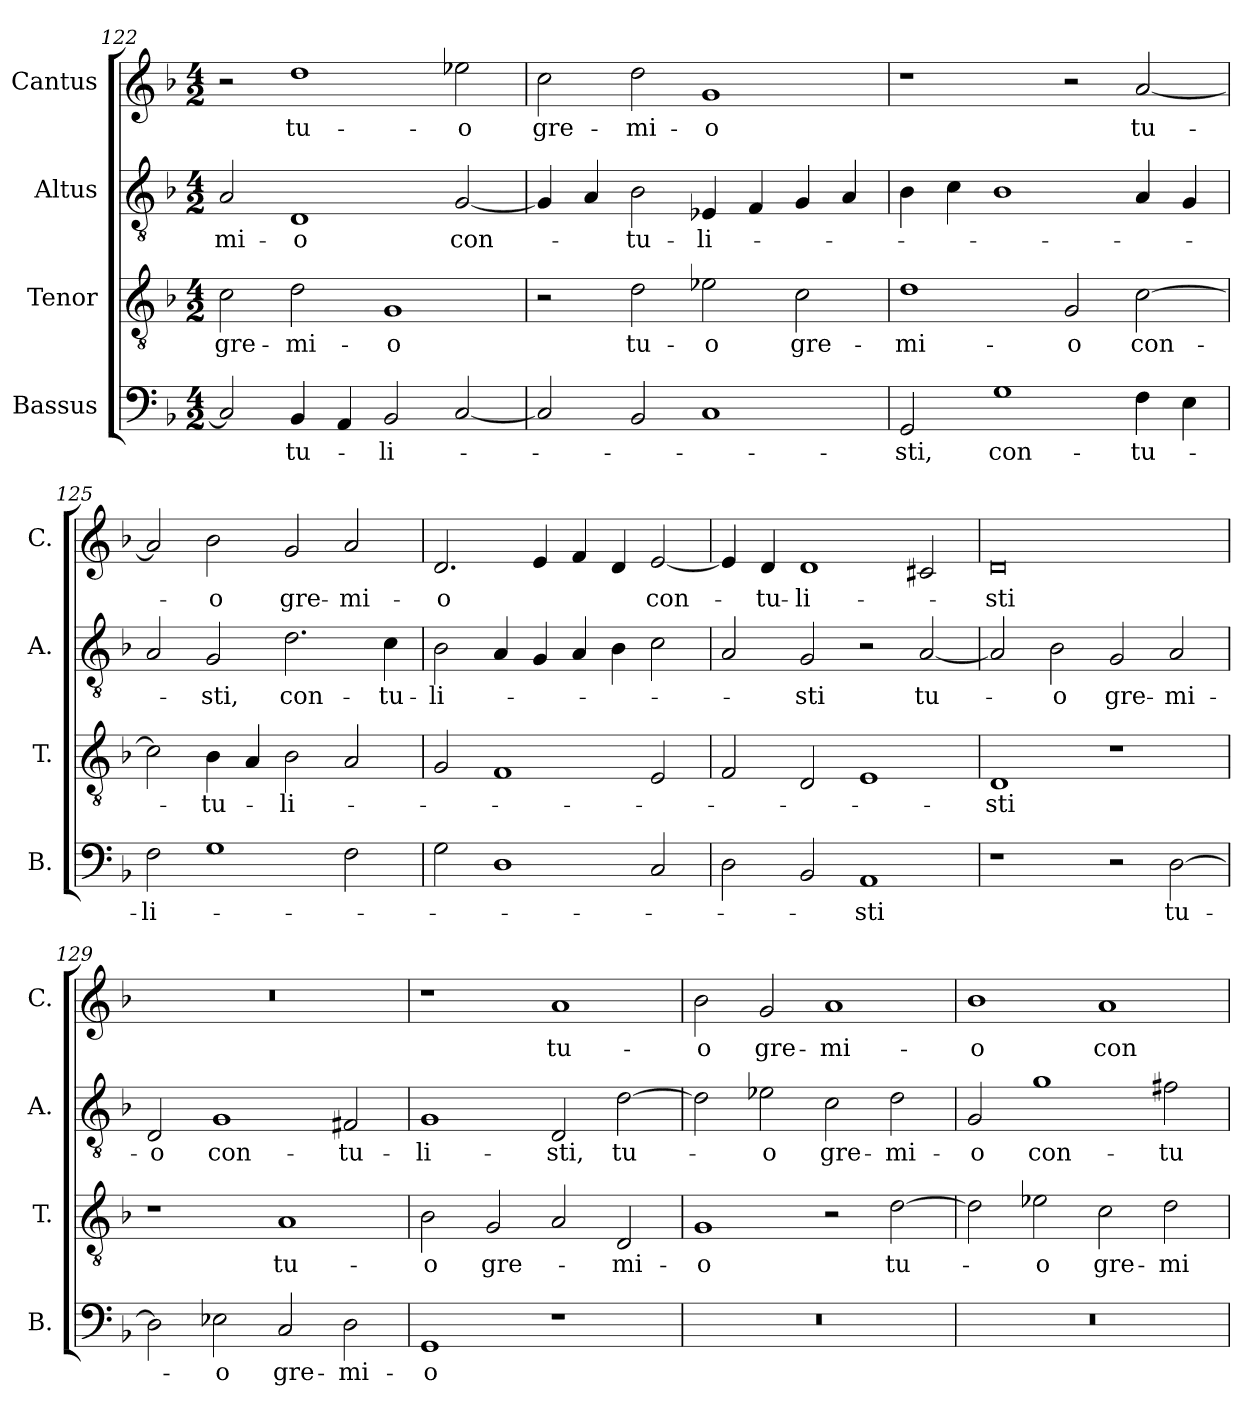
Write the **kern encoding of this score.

**kern	**text	**kern	**text	**kern	**text	**kern	**text
*part4	*part4	*part3	*part3	*part2	*part2	*part1	*part1
*staff4	*staff4	*staff3	*staff3	*staff2	*staff2	*staff1	*staff1
*I"Bassus	*	*I"Tenor	*	*I"Altus	*	*I"Cantus	*
*I'B.	*	*I'T.	*	*I'A.	*	*I'C.	*
*clefF4	*	*clefGv2	*	*clefGv2	*	*clefG2	*
*k[b-]	*	*k[b-]	*	*k[b-]	*	*k[b-]	*
*M4/2	*	*M4/2	*	*M4/2	*	*M4/2	*
=122	=122	=122	=122	=122	=122	=122	=122
!	!	!	!LO:LY:b	!	!LO:LY:b	!	!
2C/]	.	2c\	gre-	2A/	-mi-	2r	.
!	!LO:LY:b	!	!LO:LY:b	!	!LO:LY:b	!	!LO:LY:b
4BB-/	-tu-	2d\	-mi-	1D	-o	1dd	tu-
4AA/	.	.	.	.	.	.	.
!	!LO:LY:b	!	!LO:LY:b	!	!	!	!
2BB-/	-li-	1G	-o	.	.	.	.
!	!	!	!	!	!LO:LY:b	!	!LO:LY:b
[2C/	.	.	.	[2G/	con-	2ee-X\	-o
!!LO:PB:g=z
=123	=123	=123	=123	=123	=123	=123	=123
!	!	!	!	!	!	!	!LO:LY:b
2C/]	.	2r	.	4G/]	.	2cc\	gre-
.	.	.	.	4A/	.	.	.
!	!	!	!LO:LY:b	!	!LO:LY:b	!	!LO:LY:b
2BB-/	.	2d\	tu-	2B-\	-tu-	2dd\	-mi-
!	!	!	!LO:LY:b	!	!LO:LY:b	!	!LO:LY:b
1C	.	2e-X\	-o	4E-X/	-li-	1g	-o
.	.	.	.	4F/	.	.	.
!	!	!	!LO:LY:b	!	!	!	!
.	.	2c\	gre-	4G/	.	.	.
.	.	.	.	4A/	.	.	.
=124	=124	=124	=124	=124	=124	=124	=124
!	!LO:LY:b	!	!LO:LY:b	!	!	!	!
2GG/	-sti,	1d	-mi-	4B-\	.	1r	.
.	.	.	.	4c\	.	.	.
!	!LO:LY:b	!	!	!	!	!	!
1G	con-	.	.	1B-	.	.	.
!	!	!	!LO:LY:b	!	!	!	!
.	.	2G/	-o	.	.	2r	.
!	!LO:LY:b	!	!LO:LY:b	!	!	!	!LO:LY:b
4F\	-tu-	[2c\	con-	4A/	.	[2a/	tu-
4E\	.	.	.	4G/	.	.	.
=125	=125	=125	=125	=125	=125	=125	=125
!	!LO:LY:b	!	!	!	!	!	!
2F\	-li-	2c\]	.	2A/	.	2a/]	.
!	!	!	!LO:LY:b	!	!LO:LY:b	!	!LO:LY:b
1G	.	4B-\	-tu-	2G/	-sti,	2b-\	-o
.	.	4A/	.	.	.	.	.
!	!	!	!LO:LY:b	!	!LO:LY:b	!	!LO:LY:b
.	.	2B-\	-li-	2.d\	con-	2g/	gre-
!	!	!	!	!	!	!	!LO:LY:b
2F\	.	2A/	.	.	.	2a/	-mi-
!	!	!	!	!	!LO:LY:b	!	!
.	.	.	.	4c\	-tu-	.	.
=126	=126	=126	=126	=126	=126	=126	=126
!	!	!	!	!	!LO:LY:b	!	!LO:LY:b
2G\	.	2G/	.	2B-\	-li-	2.d/	-o
1D	.	1F	.	4A/	.	.	.
.	.	.	.	4G/	.	4e/	.
.	.	.	.	4A/	.	4f/	.
.	.	.	.	4B-\	.	4d/	.
!	!	!	!	!	!	!	!LO:LY:b
2C/	.	2E/	.	2c\	.	[2e/	con-
!!LO:LB:g=z
=127	=127	=127	=127	=127	=127	=127	=127
2D\	.	2F/	.	2A/	.	4e/]	.
!	!	!	!	!	!	!	!LO:LY:b
.	.	.	.	.	.	4d/	-tu-
!	!	!	!	!	!LO:LY:b	!	!LO:LY:b
2BB-/	.	2D/	.	2G/	-sti	1d	-li-
!	!LO:LY:b	!	!	!	!	!	!
1AA	-sti	1E	.	2r	.	.	.
!	!	!	!	!	!LO:LY:b	!	!
.	.	.	.	[2A/	tu-	2c#X/	.
=128	=128	=128	=128	=128	=128	=128	=128
!	!	!	!LO:LY:b	!	!	!	!LO:LY:b
1r	.	1D	-sti	2A/]	.	0d	-sti
!	!	!	!	!	!LO:LY:b	!	!
.	.	.	.	2B-\	-o	.	.
!	!	!	!	!	!LO:LY:b	!	!
2r	.	1r	.	2G/	gre-	.	.
!	!LO:LY:b	!	!	!	!LO:LY:b	!	!
[2D\	tu-	.	.	2A/	-mi-	.	.
=129	=129	=129	=129	=129	=129	=129	=129
!	!	!	!	!	!LO:LY:b	!	!
2D\]	.	1r	.	2D/	-o	0r	.
!	!LO:LY:b	!	!	!	!LO:LY:b	!	!
2E-X\	-o	.	.	1G	con-	.	.
!	!LO:LY:b	!	!LO:LY:b	!	!	!	!
2C/	gre-	1A	tu-	.	.	.	.
!	!LO:LY:b	!	!	!	!LO:LY:b	!	!
2D\	-mi-	.	.	2F#X/	-tu-	.	.
=130	=130	=130	=130	=130	=130	=130	=130
!	!LO:LY:b	!	!LO:LY:b	!	!LO:LY:b	!	!
1GG	-o	2B-\	-o	1G	-li-	1r	.
!	!	!	!LO:LY:b	!	!	!	!
.	.	2G/	gre-	.	.	.	.
!	!	!	!	!	!LO:LY:b	!	!LO:LY:b
1r	.	2A/	.	2D/	-sti,	1a	tu-
!	!	!	!LO:LY:b	!	!LO:LY:b	!	!
.	.	2D/	-mi-	[2d\	tu-	.	.
=131	=131	=131	=131	=131	=131	=131	=131
!	!	!	!LO:LY:b	!	!	!	!LO:LY:b
0r	.	1G	-o	2d\]	.	2b-\	-o
!	!	!	!	!	!LO:LY:b	!	!LO:LY:b
.	.	.	.	2e-X\	-o	2g/	gre-
!	!	!	!	!	!LO:LY:b	!	!LO:LY:b
.	.	2r	.	2c\	gre-	1a	-mi-
!	!	!	!LO:LY:b	!	!LO:LY:b	!	!
.	.	[2d\	tu-	2d\	-mi-	.	.
!!LO:LB:g=z
=132	=132	=132	=132	=132	=132	=132	=132
!	!	!	!	!	!LO:LY:b	!	!LO:LY:b
0r	.	2d\]	.	2G/	-o	1b-	-o
!	!	!	!LO:LY:b	!	!LO:LY:b	!	!
.	.	2e-X\	-o	1g	con-	.	.
!	!	!	!LO:LY:b	!	!	!	!LO:LY:b
.	.	2c\	gre-	.	.	1a	con-
!	!	!	!LO:LY:b	!	!LO:LY:b	!	!
.	.	2d\	-mi-	2f#X\	-tu-	.	.
=	=	=	=	=	=	=	=
*-	*-	*-	*-	*-	*-	*-	*-
